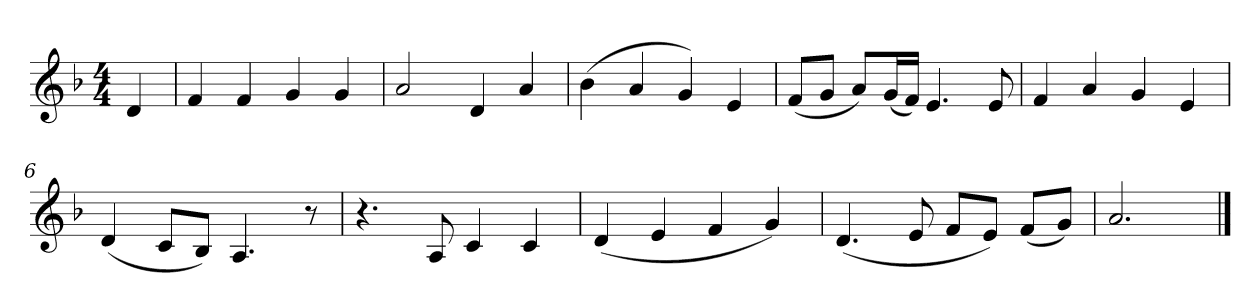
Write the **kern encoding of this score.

**kern
*part1
*staff1
*k[b-]
*M4/4
*MM120
=
4d
=1
4f
4f
4g
4g
=2
2a
4d
4a
=3
(4b-
4a
4g)
4e
=4
(8fL
8gJ
8aL)
(16gL
16fJJ)
4.e
8e
=5
4f
4a
4g
4e
=6
(4d
8cL
8B-J)
4.A
8r
=7
4.r
8A
4c
4c
=8
(4d
4e
4f
4g)
=9
(4.d
8e
8fL
8eJ)
(8fL
8gJ)
=10
2.a
==
*-
